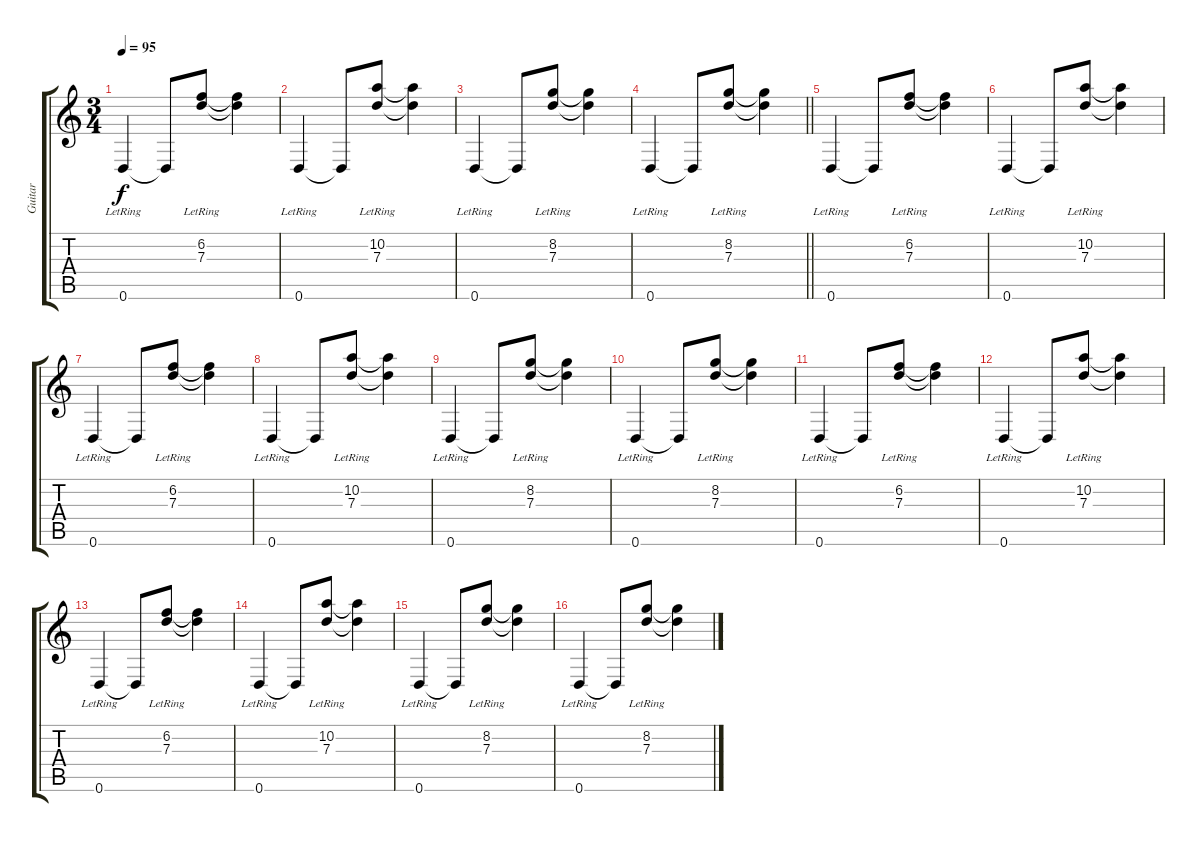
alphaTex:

\track ("Guitar" "Guitar") {instrument electricguitarclean}
\staff {score tabs}
\tuning (E4 B3 G3 D3 A2 D2) {hide}
\ts (3 4)
\tempo 95
\clef g2
\ks c
0.6{lr}.4{dy f} 0.6{t}.8 (6.2{lr} 7.3{lr}).8 (6.2{t} 7.3{t}).4 |
0.6{lr}.4 0.6{t}.8 (10.2{lr} 7.3{lr}).8 (10.2{t} 7.3{t}).4 |
0.6{lr}.4 0.6{t}.8 (8.2{lr} 7.3{lr}).8 (8.2{t} 7.3{t}).4 |
\barLineRight lightlight
0.6{lr}.4 0.6{t}.8 (8.2{lr} 7.3{lr}).8 (8.2{t} 7.3{t}).4 |
\section ("" "")
0.6{lr}.4 0.6{t}.8 (6.2{lr} 7.3{lr}).8 (6.2{t} 7.3{t}).4 |
0.6{lr}.4 0.6{t}.8 (10.2{lr} 7.3{lr}).8 (10.2{t} 7.3{t}).4 |
0.6{lr}.4 0.6{t}.8 (6.2{lr} 7.3{lr}).8 (6.2{t} 7.3{t}).4 |
0.6{lr}.4 0.6{t}.8 (10.2{lr} 7.3{lr}).8 (10.2{t} 7.3{t}).4 |
0.6{lr}.4 0.6{t}.8 (8.2{lr} 7.3{lr}).8 (8.2{t} 7.3{t}).4 |
0.6{lr}.4 0.6{t}.8 (8.2{lr} 7.3{lr}).8 (8.2{t} 7.3{t}).4 |
0.6{lr}.4 0.6{t}.8 (6.2{lr} 7.3{lr}).8 (6.2{t} 7.3{t}).4 |
0.6{lr}.4 0.6{t}.8 (10.2{lr} 7.3{lr}).8 (10.2{t} 7.3{t}).4 |
0.6{lr}.4 0.6{t}.8 (6.2{lr} 7.3{lr}).8 (6.2{t} 7.3{t}).4 |
0.6{lr}.4 0.6{t}.8 (10.2{lr} 7.3{lr}).8 (10.2{t} 7.3{t}).4 |
0.6{lr}.4 0.6{t}.8 (8.2{lr} 7.3{lr}).8 (8.2{t} 7.3{t}).4 |
0.6{lr}.4 0.6{t}.8 (8.2{lr} 7.3{lr}).8 (8.2{t} 7.3{t}).4
